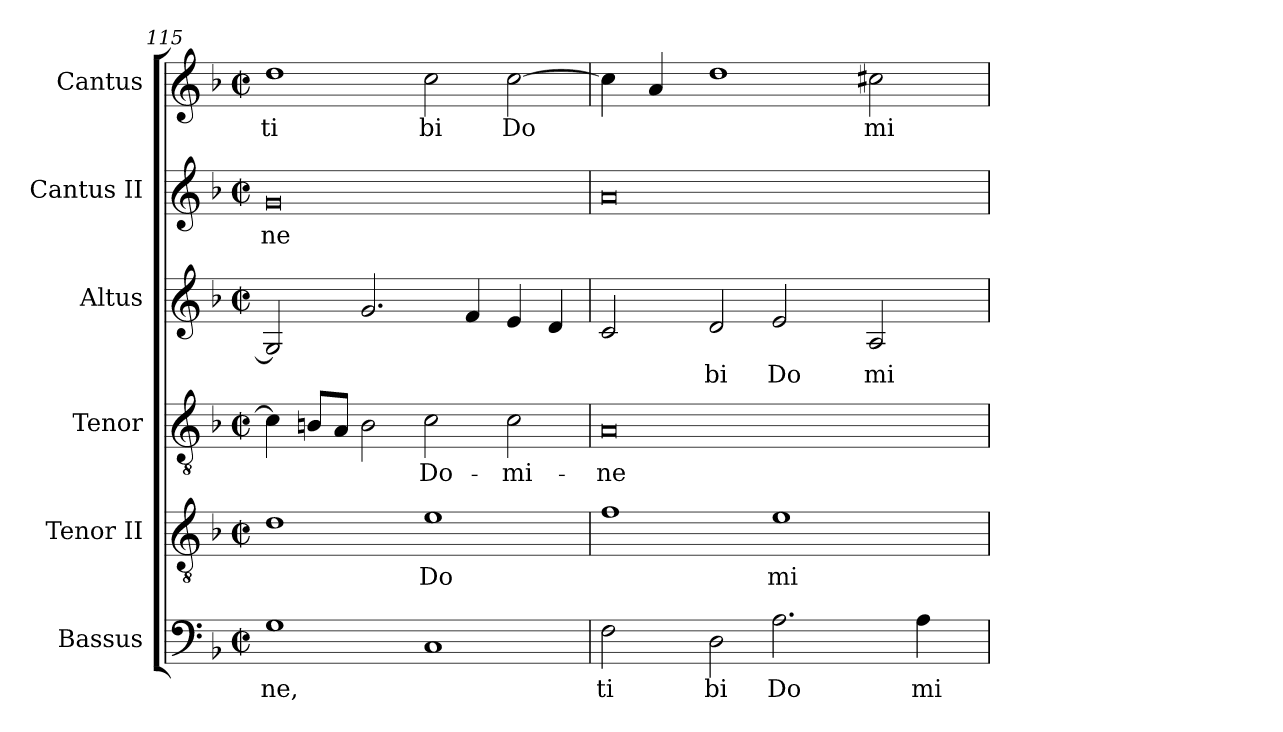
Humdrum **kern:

**kern	**text	**kern	**text	**kern	**text	**kern	**text	**kern	**text	**kern	**text
*part6	*part6	*part5	*part5	*part4	*part4	*part3	*part3	*part2	*part2	*part1	*part1
*staff6	*staff6	*staff5	*staff5	*staff4	*staff4	*staff3	*staff3	*staff2	*staff2	*staff1	*staff1
*I"Bassus	*	*I"Tenor II	*	*I"Tenor	*	*I"Altus	*	*I"Cantus II	*	*I"Cantus	*
*I'Bassus	*	*	*	*I'Tenor	*	*I'Altus	*	*I'Cantus II	*	*	*
*clefF4	*	*clefGv2	*	*clefGv2	*	*clefG2	*	*clefG2	*	*clefG2	*
*k[b-]	*	*k[b-]	*	*k[b-]	*	*k[b-]	*	*k[b-]	*	*k[b-]	*
*F:	*	*F:	*	*F:	*	*F:	*	*F:	*	*F:	*
*M2/2	*	*M2/2	*	*M2/2	*	*M2/2	*	*M2/2	*	*M2/2	*
*met(c|)	*	*met(c|)	*	*met(c|)	*	*met(c|)	*	*met(c|)	*	*met(c|)	*
=115	=115	=115	=115	=115	=115	=115	=115	=115	=115	=115	=115
!	!LO:LY:b:cj	!	!	!	!	!	!	!	!LO:LY:b:cj	!	!LO:LY:b:cj
1G	-ne,	1d	.	4c\]	.	2G/]	.	0g	ne	1dd	ti
.	.	.	.	8Bn/L	.	.	.	.	.	.	.
.	.	.	.	8A/J	.	.	.	.	.	.	.
.	.	.	.	2B\	.	2.g/	.	.	.	.	.
!	!	!	!LO:LY:b:cj	!	!LO:LY:b:cj	!	!	!	!	!	!LO:LY:b:cj
1C	.	1e	Do	2c\	Do-	.	.	.	.	2cc\	bi
.	.	.	.	.	.	4f/	.	.	.	.	.
!	!	!	!	!	!LO:LY:b:cj	!	!	!	!	!	!LO:LY:b
.	.	.	.	2c\	-mi-	4e/	.	.	.	[<2cc\	Do
.	.	.	.	.	.	4d/	.	.	.	.	.
!!LO:LB:g=z
=116	=116	=116	=116	=116	=116	=116	=116	=116	=116	=116	=116
!	!LO:LY:b:cj	!	!	!	!LO:LY:b:cj	!	!	!	!	!	!
*	*	*^	*	*^	*	*^	*	*	*	*	*
2F\	ti	1f	4ryy	.	0A	4ryy	-ne	2c/	64ryy	.	0a	.	4cc\]	.
.	.	.	.	.	.	.	.	.	1ryy	.	.	.	.	.
.	.	.	16ryy	.	.	16.ryy	.	.	.	.	.	.	4a/	.
.	.	.	1ryy	.	.	.	.	.	.	.	.	.	.	.
.	.	.	.	.	.	1ryy	.	.	.	.	.	.	.	.
!	!LO:LY:b:cj	!	!	!	!	!	!	!	!	!LO:LY:b:cj	!	!	!	!
2D\	bi	.	.	.	.	.	.	2d/	.	-bi	.	.	1dd	.
!	!LO:LY:b:cj	!	!	!LO:LY:b:cj	!	!	!	!	!	!LO:LY:b:cj	!	!	!	!
2.A\	Do	1e	.	mi	.	.	.	2e/	.	Do	.	.	.	.
.	.	.	.	.	.	.	.	.	2ryy	.	.	.	.	.
.	.	.	2ryy	.	.	.	.	.	.	.	.	.	.	.
.	.	.	.	.	.	2ryy	.	.	.	.	.	.	.	.
!	!	!	!	!	!	!	!	!	!	!LO:LY:b:cj	!	!	!	!LO:LY:b:cj
.	.	.	.	.	.	.	.	2A/	.	mi	.	.	2cc#\	mi
.	.	.	.	.	.	.	.	.	4ryy	.	.	.	.	.
!	!LO:LY:b:cj	!	!	!	!	!	!	!	!	!	!	!	!	!
4A\	mi	.	.	.	.	.	.	.	.	.	.	.	.	.
.	.	.	.	.	.	.	.	.	8...ryy	.	.	.	.	.
.	.	.	8.ryy	.	.	.	.	.	.	.	.	.	.	.
.	.	.	.	.	.	8ryy	.	.	.	.	.	.	.	.
.	.	.	.	.	.	32ryy	.	.	.	.	.	.	.	.
*	*	*v	*v	*	*	*	*	*v	*v	*	*	*	*	*
*	*	*	*	*v	*v	*	*	*	*	*	*	*
=	=	=	=	=	=	=	=	=	=	=	=
*-	*-	*-	*-	*-	*-	*-	*-	*-	*-	*-	*-
